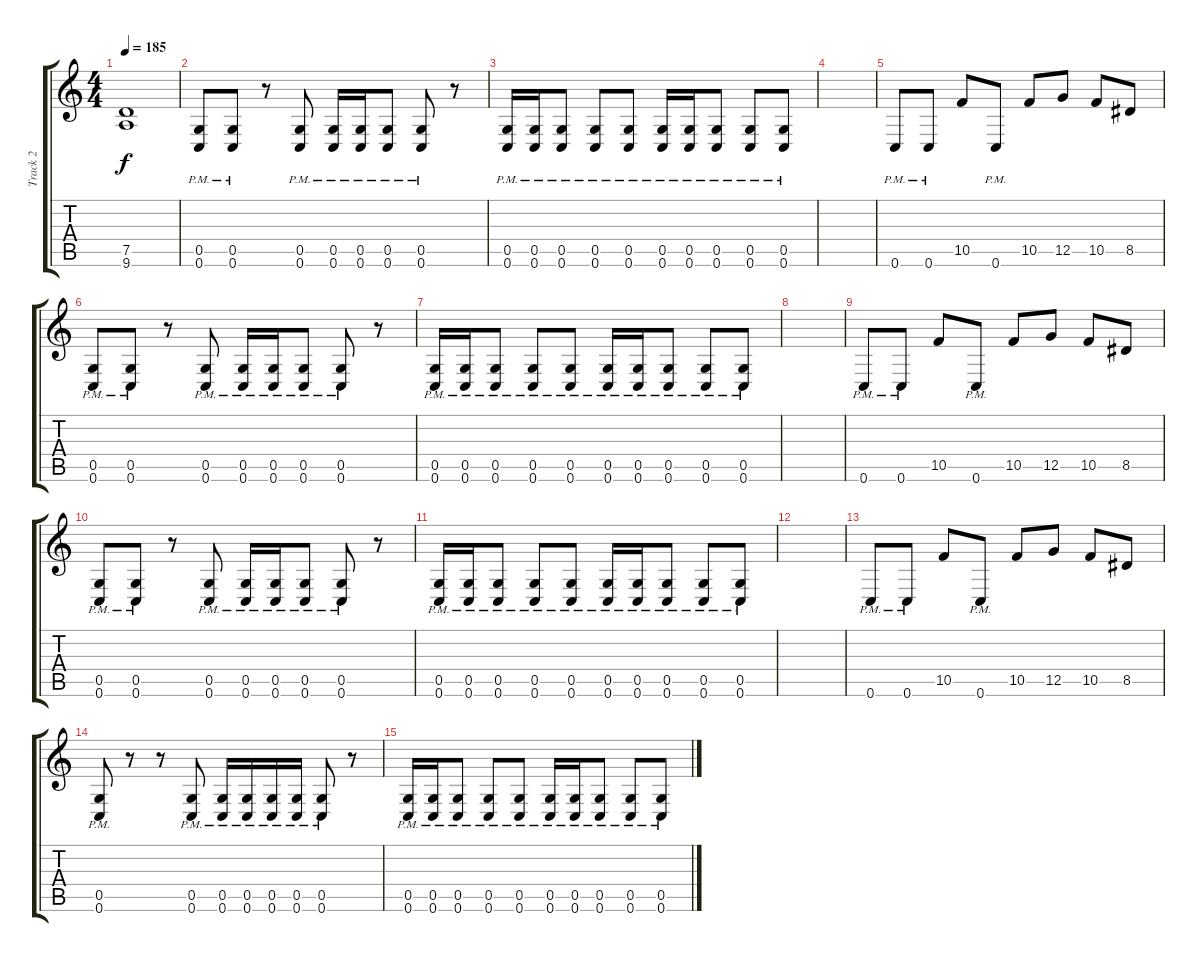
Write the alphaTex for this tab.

\track ("Track 2" "Track 2") {instrument distortionguitar}
\staff {score tabs}
\tuning (D4 A3 F3 C3 G2 C2) {hide}
\ts (4 4)
\tempo 185
\clef g2
\ks c
(7.5 9.6).1{dy f} |
(0.5{pm} 0.6{pm}).8 (0.5{pm} 0.6{pm}).8 r.8 (0.5{pm} 0.6{pm}).8 (0.5{pm} 0.6{pm}).16 (0.5{pm} 0.6{pm}).16 (0.5{pm} 0.6{pm}).8 (0.5{pm} 0.6{pm}).8 r.8 |
(0.5{pm} 0.6{pm}).16 (0.5{pm} 0.6{pm}).16 (0.5{pm} 0.6{pm}).8 (0.5{pm} 0.6{pm}).8 (0.5{pm} 0.6{pm}).8 (0.5{pm} 0.6{pm}).16 (0.5{pm} 0.6{pm}).16 (0.5{pm} 0.6{pm}).8 (0.5{pm} 0.6{pm}).8 (0.5{pm} 0.6{pm}).8 |
|
0.6{pm}.8 0.6{pm}.8 10.5.8 0.6{pm}.8 10.5.8 12.5.8 10.5.8 8.5.8 |
(0.5{pm} 0.6{pm}).8 (0.5{pm} 0.6{pm}).8 r.8 (0.5{pm} 0.6{pm}).8 (0.5{pm} 0.6{pm}).16 (0.5{pm} 0.6{pm}).16 (0.5{pm} 0.6{pm}).8 (0.5{pm} 0.6{pm}).8 r.8 |
(0.5{pm} 0.6{pm}).16 (0.5{pm} 0.6{pm}).16 (0.5{pm} 0.6{pm}).8 (0.5{pm} 0.6{pm}).8 (0.5{pm} 0.6{pm}).8 (0.5{pm} 0.6{pm}).16 (0.5{pm} 0.6{pm}).16 (0.5{pm} 0.6{pm}).8 (0.5{pm} 0.6{pm}).8 (0.5{pm} 0.6{pm}).8 |
|
0.6{pm}.8 0.6{pm}.8 10.5.8 0.6{pm}.8 10.5.8 12.5.8 10.5.8 8.5.8 |
(0.5{pm} 0.6{pm}).8 (0.5{pm} 0.6{pm}).8 r.8 (0.5{pm} 0.6{pm}).8 (0.5{pm} 0.6{pm}).16 (0.5{pm} 0.6{pm}).16 (0.5{pm} 0.6{pm}).8 (0.5{pm} 0.6{pm}).8 r.8 |
(0.5{pm} 0.6{pm}).16 (0.5{pm} 0.6{pm}).16 (0.5{pm} 0.6{pm}).8 (0.5{pm} 0.6{pm}).8 (0.5{pm} 0.6{pm}).8 (0.5{pm} 0.6{pm}).16 (0.5{pm} 0.6{pm}).16 (0.5{pm} 0.6{pm}).8 (0.5{pm} 0.6{pm}).8 (0.5{pm} 0.6{pm}).8 |
|
0.6{pm}.8 0.6{pm}.8 10.5.8 0.6{pm}.8 10.5.8 12.5.8 10.5.8 8.5.8 |
(0.5{pm} 0.6{pm}).8 r.8 r.8 (0.5{pm} 0.6{pm}).8 (0.5{pm} 0.6{pm}).16 (0.5{pm} 0.6{pm}).16 (0.5{pm} 0.6{pm}).16 (0.5{pm} 0.6{pm}).16 (0.5{pm} 0.6{pm}).8 r.8 |
(0.5{pm} 0.6{pm}).16 (0.5{pm} 0.6{pm}).16 (0.5{pm} 0.6{pm}).8 (0.5{pm} 0.6{pm}).8 (0.5{pm} 0.6{pm}).8 (0.5{pm} 0.6{pm}).16 (0.5{pm} 0.6{pm}).16 (0.5{pm} 0.6{pm}).8 (0.5{pm} 0.6{pm}).8 (0.5{pm} 0.6{pm}).8
